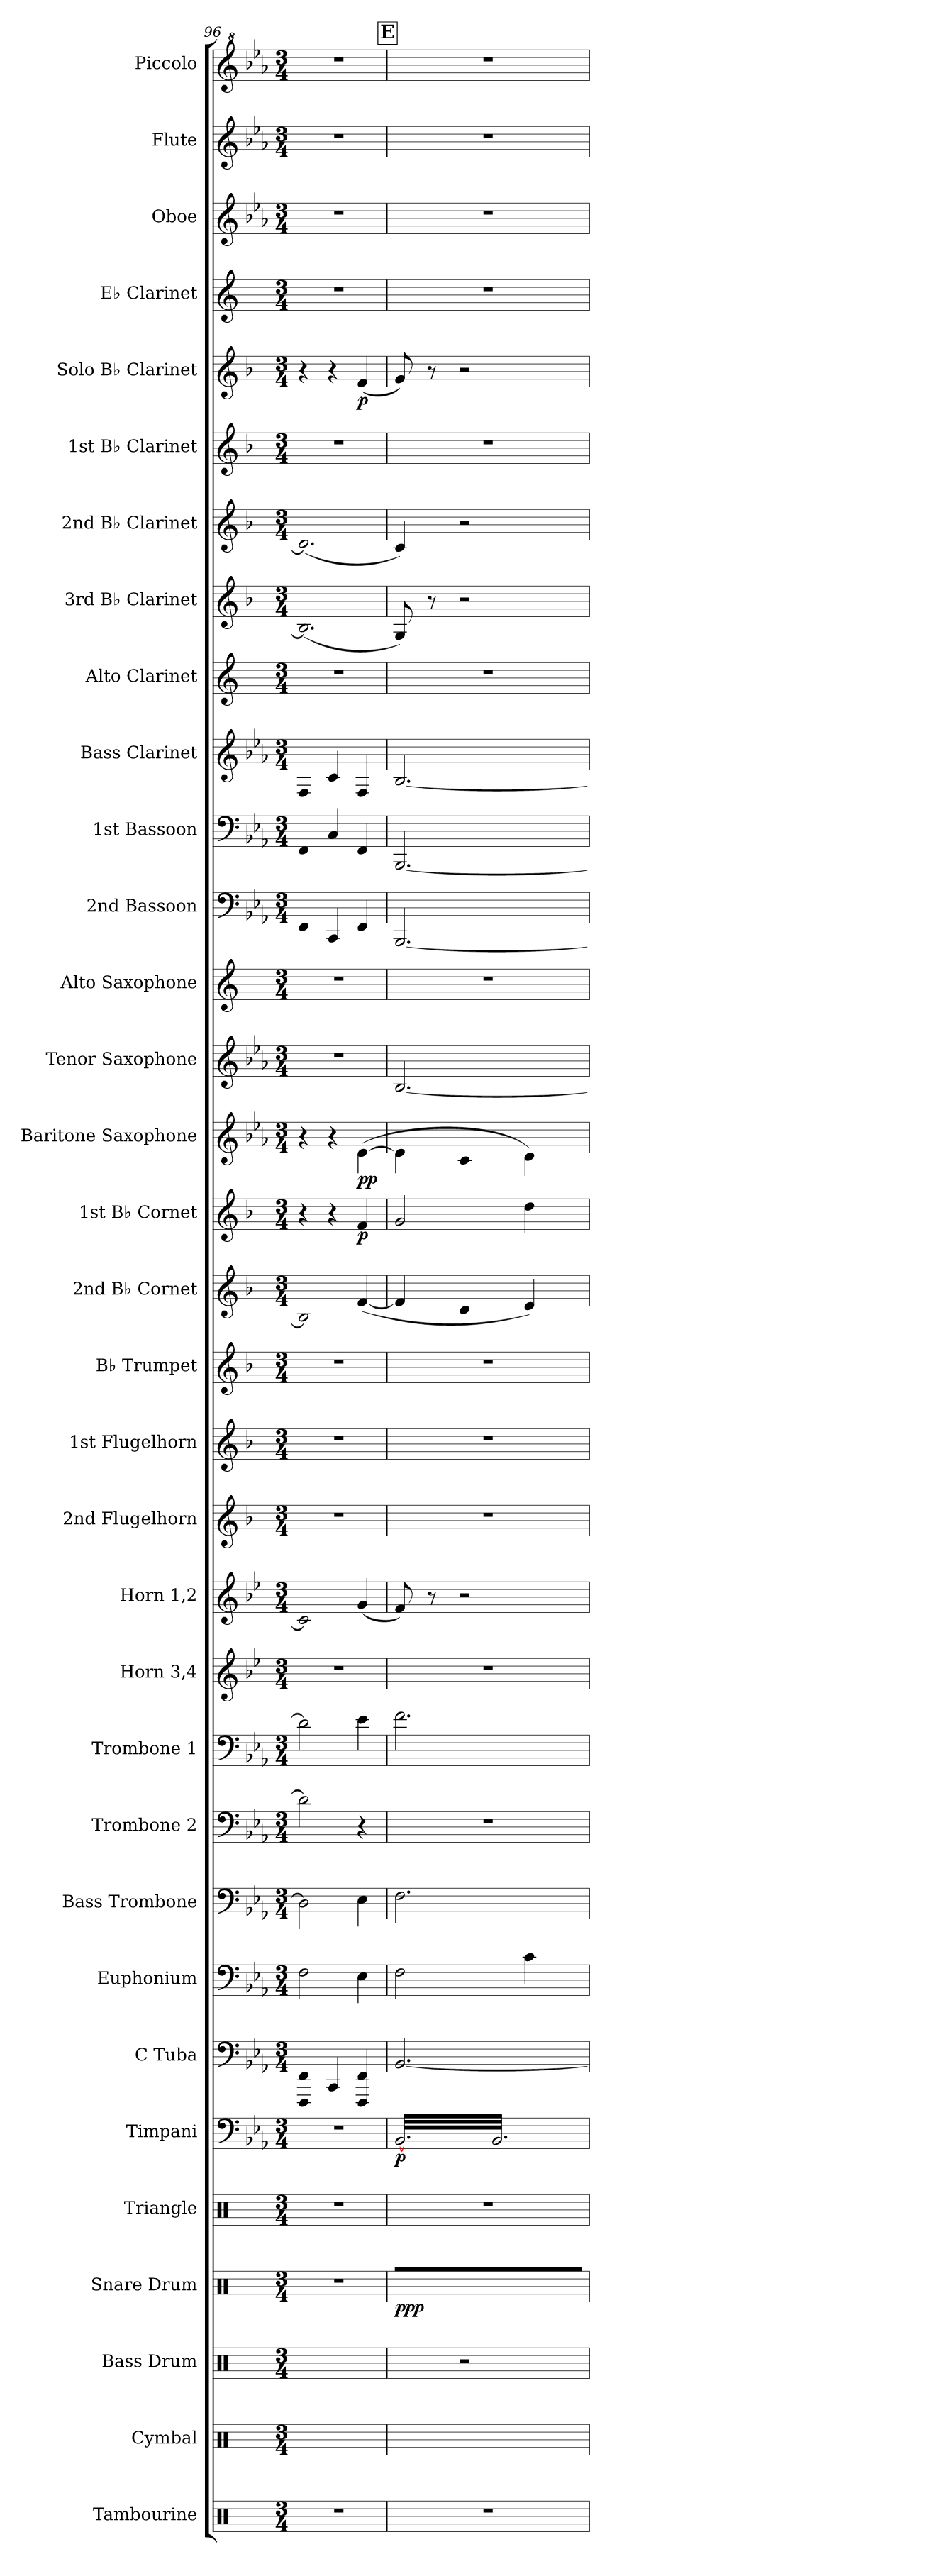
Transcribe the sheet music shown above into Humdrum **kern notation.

**kern	**kern	**kern	**kern	**dynam	**kern	**kern	**dynam	**kern	**kern	**kern	**kern	**kern	**kern	**kern	**kern	**kern	**kern	**kern	**kern	**dynam	**kern	**dynam	**kern	**kern	**kern	**kern	**kern	**kern	**kern	**kern	**kern	**kern	**dynam	**kern	**kern	**kern	**kern
*part33	*part32	*part31	*part30	*part30	*part29	*part28	*part28	*part27	*part26	*part25	*part24	*part23	*part22	*part21	*part20	*part19	*part18	*part17	*part16	*part16	*part15	*part15	*part14	*part13	*part12	*part11	*part10	*part9	*part8	*part7	*part6	*part5	*part5	*part4	*part3	*part2	*part1
*staff33	*staff32	*staff31	*staff30	*staff30	*staff29	*staff28	*staff28	*staff27	*staff26	*staff25	*staff24	*staff23	*staff22	*staff21	*staff20	*staff19	*staff18	*staff17	*staff16	*staff16	*staff15	*staff15	*staff14	*staff13	*staff12	*staff11	*staff10	*staff9	*staff8	*staff7	*staff6	*staff5	*staff5	*staff4	*staff3	*staff2	*staff1
*I"Tambourine	*I"Cymbal	*I"Bass Drum	*I"Snare Drum	*	*I"Triangle	*I"Timpani	*	*I"C Tuba	*I"Euphonium	*I"Bass Trombone	*I"Trombone 2	*I"Trombone 1	*I"Horn 3,4	*I"Horn 1,2	*I"2nd Flugelhorn	*I"1st Flugelhorn	*I"B♭ Trumpet	*I"2nd B♭ Cornet	*I"1st B♭ Cornet	*	*I"Baritone Saxophone	*	*I"Tenor Saxophone	*I"Alto Saxophone	*I"2nd Bassoon	*I"1st Bassoon	*I"Bass Clarinet	*I"Alto Clarinet	*I"3rd B♭ Clarinet	*I"2nd B♭ Clarinet	*I"1st B♭ Clarinet	*I"Solo B♭ Clarinet	*	*I"E♭ Clarinet	*I"Oboe	*I"Flute	*I"Piccolo
*I'Tamb.	*I'Cym.	*I'B. Dr.	*I'Sn. Dr.	*	*I'Trgl.	*I'Timp.	*	*I'C Tu.	*I'Eu.	*I'B. Trb.	*I'Trb. 2	*I'Trb. 1	*I'Hn. 3,4	*I'Hn. 1,2	*I'2nd Flghn.	*I'1st Flghn.	*I'B♭ Tpt.	*I'2nd B♭ Cnt.	*I'1st B♭ Cnt.	*	*I'Bar. Sax.	*	*I'T. Sax.	*I'A. Sax.	*I'2nd Bsn.	*I'1st Bsn.	*I'B. Cl.	*I'A. Cl.	*I'3rd B♭ Cl.	*I'2nd B♭ Cl.	*I'1st B♭ Cl.	*I'Solo B♭ Cl.	*	*I'E♭ Cl.	*I'Ob.	*I'Fl.	*I'Picc.
*clefX	*clefX	*clefX	*clefX	*	*clefX	*clefF4	*	*clefF4	*clefF4	*clefF4	*clefF4	*clefF4	*clefG2	*clefG2	*clefG2	*clefG2	*clefG2	*clefG2	*clefG2	*	*clefG2	*	*clefG2	*clefG2	*clefF4	*clefF4	*clefG2	*clefG2	*clefG2	*clefG2	*clefG2	*clefG2	*	*clefG2	*clefG2	*clefG2	*clefG^2
*	*	*	*	*	*	*	*	*	*	*	*	*	*ITrd4c7	*ITrd4c7	*ITrd1c2	*ITrd1c2	*ITrd1c2	*ITrd1c2	*ITrd1c2	*	*ITrd12c21	*	*ITrd8c14	*ITrd5c9	*	*	*ITrd8c14	*ITrd5c9	*ITrd1c2	*ITrd1c2	*ITrd1c2	*ITrd1c2	*	*ITrd-2c-3	*	*	*ITrd-7c-12
*k[]	*k[]	*k[]	*k[]	*	*k[]	*k[b-e-a-]	*	*k[b-e-a-]	*k[b-e-a-]	*k[b-e-a-]	*k[b-e-a-]	*k[b-e-a-]	*k[b-e-a-]	*k[b-e-a-]	*k[b-e-a-]	*k[b-e-a-]	*k[b-e-a-]	*k[b-e-a-]	*k[b-e-a-]	*	*k[b-e-a-]	*	*k[b-e-a-]	*k[b-e-a-]	*k[b-e-a-]	*k[b-e-a-]	*k[b-e-a-]	*k[b-e-a-]	*k[b-e-a-]	*k[b-e-a-]	*k[b-e-a-]	*k[b-e-a-]	*	*k[b-e-a-]	*k[b-e-a-]	*k[b-e-a-]	*k[b-e-a-]
*C:	*C:	*C:	*C:	*	*C:	*E-:	*	*E-:	*E-:	*E-:	*E-:	*E-:	*E-:	*E-:	*E-:	*E-:	*E-:	*E-:	*E-:	*	*E-:	*	*E-:	*E-:	*E-:	*E-:	*E-:	*E-:	*E-:	*E-:	*E-:	*E-:	*	*E-:	*E-:	*E-:	*E-:
*M3/4	*M3/4	*M3/4	*M3/4	*	*M3/4	*M3/4	*	*M3/4	*M3/4	*M3/4	*M3/4	*M3/4	*M3/4	*M3/4	*M3/4	*M3/4	*M3/4	*M3/4	*M3/4	*	*M3/4	*	*M3/4	*M3/4	*M3/4	*M3/4	*M3/4	*M3/4	*M3/4	*M3/4	*M3/4	*M3/4	*	*M3/4	*M3/4	*M3/4	*M3/4
=96	=96	=96	=96	=96	=96	=96	=96	=96	=96	=96	=96	=96	=96	=96	=96	=96	=96	=96	=96	=96	=96	=96	=96	=96	=96	=96	=96	=96	=96	=96	=96	=96	=96	=96	=96	=96	=96
2.r	2.R\_	2R\	2.r	.	2.r	2.r	.	4FFF/ 4FF/	2F\	2D\]	2d\]	2d\]	2.r	2F/]	2.r	2.r	2.r	2A-/]	4r	.	4r	.	2.r	2.r	4FF/	4FF/	4FF/	2.r	(2.A-/]	(2.c/]	2.r	4r	.	2.r	2.r	2.r	2.r
.	.	.	.	.	.	.	.	4CC/	.	.	.	.	.	.	.	.	.	.	4r	.	4r	.	.	.	4CC/	4C/	4C/	.	.	.	.	4r	.	.	.	.	.
!	!	!	!	!	!	!	!	!	!	!	!	!	!	!	!	!	!	!	!	!LO:DY:b	!	!LO:DY:b	!	!	!	!	!	!	!	!	!	!	!LO:DY:b	!	!	!	!
.	.	[4R\	.	.	.	.	.	4FFF/ 4FF/	4E-\	4E-\	4r	4e-\	.	(4c/	.	.	.	([4e-/	4e-/	p	([4E-\	pp	.	.	4FF/	4FF/	4FF/	.	.	.	.	(4e-/	p	.	.	.	.
!!LO:REH:place=s1:a:t=E
=97	=97	=97	=97	=97	=97	=97	=97	=97	=97	=97	=97	=97	=97	=97	=97	=97	=97	=97	=97	=97	=97	=97	=97	=97	=97	=97	=97	=97	=97	=97	=97	=97	=97	=97	=97	=97	=97
!	!	!	!	!LO:DY:b	!	!	!LO:DY:b	!	!	!	!	!	!	!	!	!	!	!	!	!	!	!	!	!	!	!	!	!	!	!	!	!	!	!	!	!	!
*	*	*	*tremolo	*	*	*	*	*	*	*	*	*	*	*	*	*	*	*	*	*	*	*	*	*	*	*	*	*	*	*	*	*	*	*	*	*	*
*	*	*	*	*	*	*tremolo	*	*	*	*	*	*	*	*	*	*	*	*	*	*	*	*	*	*	*	*	*	*	*	*	*	*	*	*	*	*	*
2.r	2.R\]	4R\]	[32R\LLL	ppp	2.r	[32BB-/LLL	p	[2.BB-/	2F\	2.F\	2.r	2.f\	2.r	8B-/)	2.r	2.r	2.r	4e-/]	2f/	.	4E-\]	.	[2.BB-/	2.r	[2.BBB-/	[2.BBB-/	[2.BB-/	2.r	8F/)	4B-/)	2.r	8f/)	.	2.r	2.r	2.r	2.r
.	.	.	32R\	.	.	32BB-/	.	.	.	.	.	.	.	.	.	.	.	.	.	.	.	.	.	.	.	.	.	.	.	.	.	.	.	.	.	.	.
.	.	.	32R\	.	.	32BB-/	.	.	.	.	.	.	.	.	.	.	.	.	.	.	.	.	.	.	.	.	.	.	.	.	.	.	.	.	.	.	.
.	.	.	32R\	.	.	32BB-/	.	.	.	.	.	.	.	.	.	.	.	.	.	.	.	.	.	.	.	.	.	.	.	.	.	.	.	.	.	.	.
.	.	.	32R\	.	.	32BB-/	.	.	.	.	.	.	.	8r	.	.	.	.	.	.	.	.	.	.	.	.	.	.	8r	.	.	8r	.	.	.	.	.
.	.	.	32R\	.	.	32BB-/	.	.	.	.	.	.	.	.	.	.	.	.	.	.	.	.	.	.	.	.	.	.	.	.	.	.	.	.	.	.	.
.	.	.	32R\	.	.	32BB-/	.	.	.	.	.	.	.	.	.	.	.	.	.	.	.	.	.	.	.	.	.	.	.	.	.	.	.	.	.	.	.
.	.	.	32R\	.	.	32BB-/	.	.	.	.	.	.	.	.	.	.	.	.	.	.	.	.	.	.	.	.	.	.	.	.	.	.	.	.	.	.	.
.	.	2r	32R\	.	.	32BB-/	.	.	.	.	.	.	.	2r	.	.	.	4c/	.	.	4C/	.	.	.	.	.	.	.	2r	2r	.	2r	.	.	.	.	.
.	.	.	32R\	.	.	32BB-/	.	.	.	.	.	.	.	.	.	.	.	.	.	.	.	.	.	.	.	.	.	.	.	.	.	.	.	.	.	.	.
.	.	.	32R\	.	.	32BB-/	.	.	.	.	.	.	.	.	.	.	.	.	.	.	.	.	.	.	.	.	.	.	.	.	.	.	.	.	.	.	.
.	.	.	32R\	.	.	32BB-/	.	.	.	.	.	.	.	.	.	.	.	.	.	.	.	.	.	.	.	.	.	.	.	.	.	.	.	.	.	.	.
.	.	.	32R\	.	.	32BB-/	.	.	.	.	.	.	.	.	.	.	.	.	.	.	.	.	.	.	.	.	.	.	.	.	.	.	.	.	.	.	.
.	.	.	32R\	.	.	32BB-/	.	.	.	.	.	.	.	.	.	.	.	.	.	.	.	.	.	.	.	.	.	.	.	.	.	.	.	.	.	.	.
.	.	.	32R\	.	.	32BB-/	.	.	.	.	.	.	.	.	.	.	.	.	.	.	.	.	.	.	.	.	.	.	.	.	.	.	.	.	.	.	.
.	.	.	32R\	.	.	32BB-/	.	.	.	.	.	.	.	.	.	.	.	.	.	.	.	.	.	.	.	.	.	.	.	.	.	.	.	.	.	.	.
.	.	.	32R\	.	.	32BB-/	.	.	4c\	.	.	.	.	.	.	.	.	4d/)	4cc\	.	4D\)	.	.	.	.	.	.	.	.	.	.	.	.	.	.	.	.
.	.	.	32R\	.	.	32BB-/	.	.	.	.	.	.	.	.	.	.	.	.	.	.	.	.	.	.	.	.	.	.	.	.	.	.	.	.	.	.	.
.	.	.	32R\	.	.	32BB-/	.	.	.	.	.	.	.	.	.	.	.	.	.	.	.	.	.	.	.	.	.	.	.	.	.	.	.	.	.	.	.
.	.	.	32R\	.	.	32BB-/	.	.	.	.	.	.	.	.	.	.	.	.	.	.	.	.	.	.	.	.	.	.	.	.	.	.	.	.	.	.	.
.	.	.	32R\	.	.	32BB-/	.	.	.	.	.	.	.	.	.	.	.	.	.	.	.	.	.	.	.	.	.	.	.	.	.	.	.	.	.	.	.
.	.	.	32R\	.	.	32BB-/	.	.	.	.	.	.	.	.	.	.	.	.	.	.	.	.	.	.	.	.	.	.	.	.	.	.	.	.	.	.	.
.	.	.	32R\	.	.	32BB-/	.	.	.	.	.	.	.	.	.	.	.	.	.	.	.	.	.	.	.	.	.	.	.	.	.	.	.	.	.	.	.
.	.	.	32R\JJJ	.	.	32BB-/JJJ	.	.	.	.	.	.	.	.	.	.	.	.	.	.	.	.	.	.	.	.	.	.	.	.	.	.	.	.	.	.	.
*	*	*	*	*	*	*Xtremolo	*	*	*	*	*	*	*	*	*	*	*	*	*	*	*	*	*	*	*	*	*	*	*	*	*	*	*	*	*	*	*
*	*	*	*Xtremolo	*	*	*	*	*	*	*	*	*	*	*	*	*	*	*	*	*	*	*	*	*	*	*	*	*	*	*	*	*	*	*	*	*	*
=	=	=	=	=	=	=	=	=	=	=	=	=	=	=	=	=	=	=	=	=	=	=	=	=	=	=	=	=	=	=	=	=	=	=	=	=	=
*-	*-	*-	*-	*-	*-	*-	*-	*-	*-	*-	*-	*-	*-	*-	*-	*-	*-	*-	*-	*-	*-	*-	*-	*-	*-	*-	*-	*-	*-	*-	*-	*-	*-	*-	*-	*-	*-
